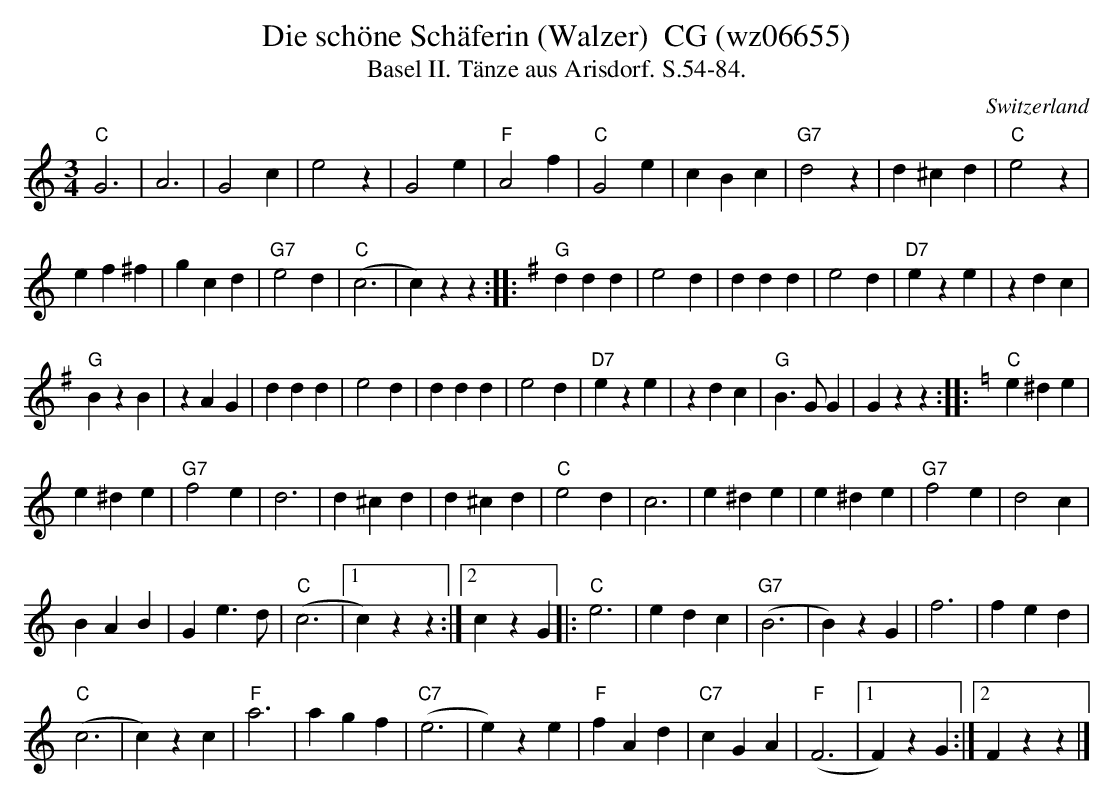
X:1
T:Die schöne Schäferin (Walzer)  CG (wz06655)
T: Basel II. Tänze aus Arisdorf. S.54-84.
M:3/4
L:1/4
O:Switzerland
K:C major
"C"G3 | A3 | G2c | e2z | G2e | "F"A2f | "C"G2e | cBc | "G7"d2z | d^cd | "C"e2z |
ef^f | gcd | "G7"e2d | ("C"c3 | c)zz :: [K:G] "G"ddd | e2d | ddd | e2d | "D7"eze | zdc |
"G"BzB | zAG | ddd | e2d | ddd | e2d | "D7"eze | zdc | "G"B>GG | Gzz :: [K:C] "C"e^de |
e^de | "G7"f2e | d3 | d^cd | d^cd | "C"e2d | c3 | e^de | e^de | "G7"f2e | d2c |
BAB | Ge>d | ("C"c3 |1 c)zz :|2 czG |: "C"e3 | edc | ("G7"B3 | B) zG | f3 | fed |
("C"c3 | c)zc | "F"a3 | agf | ("C7"e3 | e)ze | "F"fAd | "C7"cGA | ("F"F3 |1 F)zG :|2 Fzz |]
